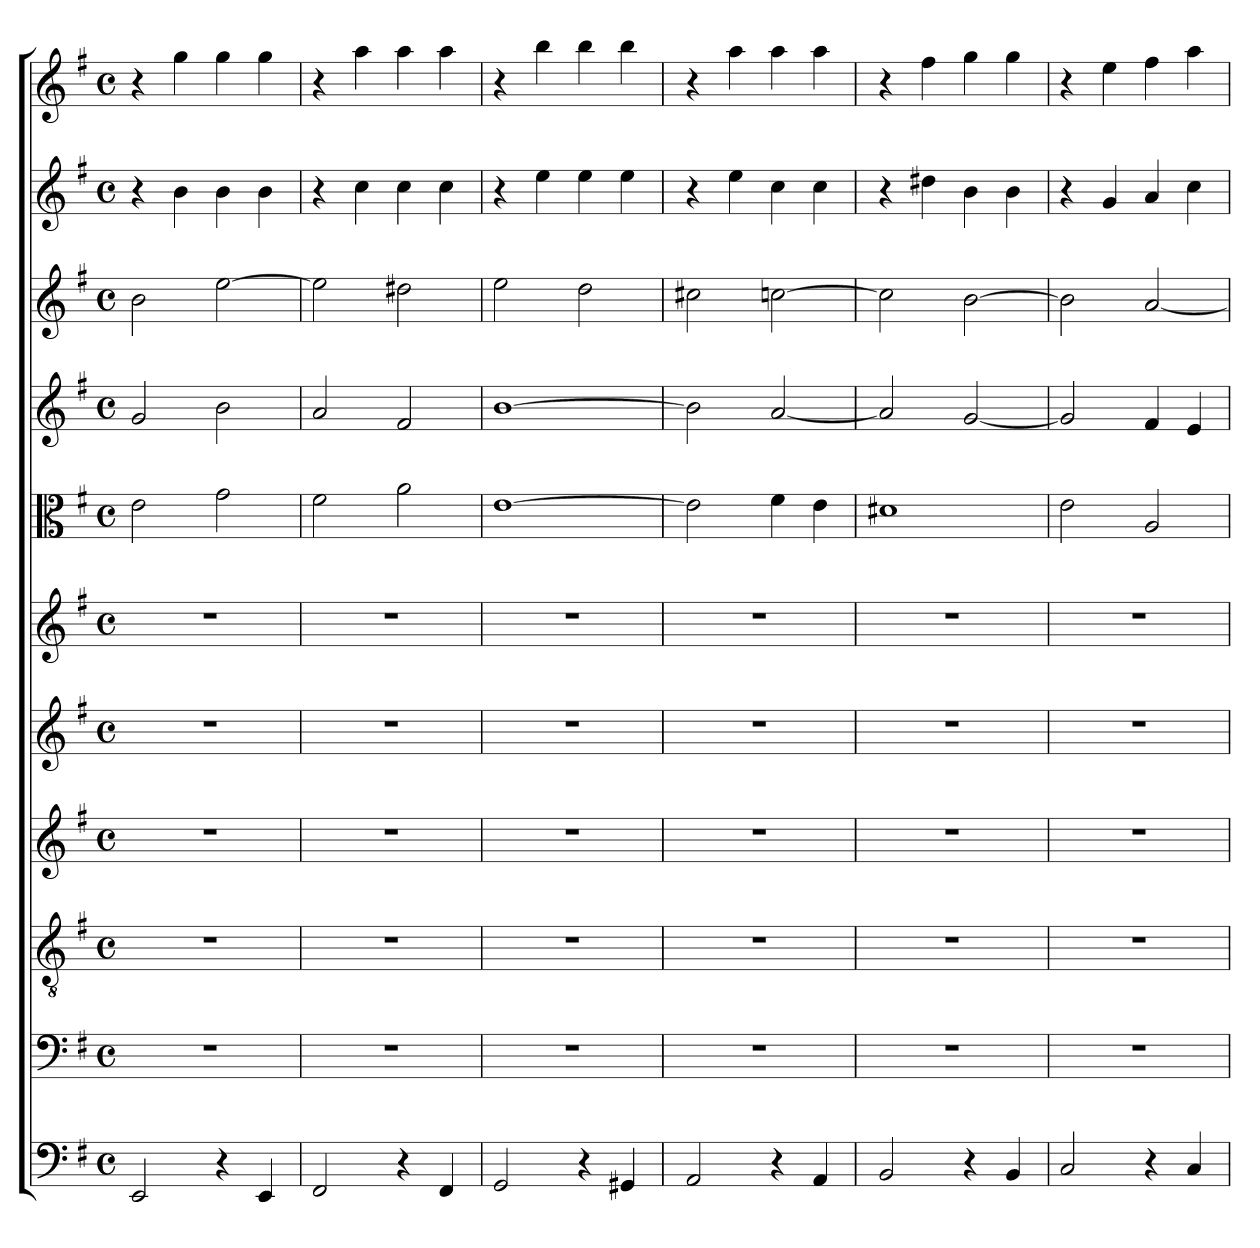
**kern	**kern	**kern	**kern	**kern	**kern	**kern	**kern	**kern	**kern	**kern
*part11	*part10	*part9	*part8	*part7	*part6	*part5	*part4	*part3	*part2	*part1
*staff11	*staff10	*staff9	*staff8	*staff7	*staff6	*staff5	*staff4	*staff3	*staff2	*staff1
*clefF4	*clefF4	*clefGv2	*clefG2	*clefG2	*clefG2	*clefC3	*clefG2	*clefG2	*clefG2	*clefG2
*k[f#]	*k[f#]	*k[f#]	*k[f#]	*k[f#]	*k[f#]	*k[f#]	*k[f#]	*k[f#]	*k[f#]	*k[f#]
*e:	*e:	*e:	*e:	*e:	*e:	*e:	*e:	*e:	*e:	*e:
*M4/4	*M4/4	*M4/4	*M4/4	*M4/4	*M4/4	*M4/4	*M4/4	*M4/4	*M4/4	*M4/4
*met(c)	*met(c)	*met(c)	*met(c)	*met(c)	*met(c)	*met(c)	*met(c)	*met(c)	*met(c)	*met(c)
=1	=1	=1	=1	=1	=1	=1	=1	=1	=1	=1
2EE/	1r	1r	1r	1r	1r	2e\	2g/	2b\	4r	4r
.	.	.	.	.	.	.	.	.	4b\	4gg\
4r	.	.	.	.	.	2g\	2b\	[2ee\	4b\	4gg\
4EE/	.	.	.	.	.	.	.	.	4b\	4gg\
=2	=2	=2	=2	=2	=2	=2	=2	=2	=2	=2
2FF#/	1r	1r	1r	1r	1r	2f#\	2a/	2ee\]	4r	4r
.	.	.	.	.	.	.	.	.	4cc\	4aa\
4r	.	.	.	.	.	2a\	2f#/	2dd#X\	4cc\	4aa\
4FF#/	.	.	.	.	.	.	.	.	4cc\	4aa\
=3	=3	=3	=3	=3	=3	=3	=3	=3	=3	=3
2GG/	1r	1r	1r	1r	1r	[1e	[1b	2ee\	4r	4r
.	.	.	.	.	.	.	.	.	4ee\	4bb\
4r	.	.	.	.	.	.	.	2dd\	4ee\	4bb\
4GG#X/	.	.	.	.	.	.	.	.	4ee\	4bb\
=4	=4	=4	=4	=4	=4	=4	=4	=4	=4	=4
2AA/	1r	1r	1r	1r	1r	2e\]	2b\]	2cc#X\	4r	4r
.	.	.	.	.	.	.	.	.	4ee\	4aa\
4r	.	.	.	.	.	4f#\	[2a/	[2ccn\	4cc\	4aa\
4AA/	.	.	.	.	.	4e\	.	.	4cc\	4aa\
=5	=5	=5	=5	=5	=5	=5	=5	=5	=5	=5
2BB/	1r	1r	1r	1r	1r	1d#X	2a/]	2cc\]	4r	4r
.	.	.	.	.	.	.	.	.	4dd#X\	4ff#\
4r	.	.	.	.	.	.	[2g/	[2b\	4b\	4gg\
4BB/	.	.	.	.	.	.	.	.	4b\	4gg\
=6	=6	=6	=6	=6	=6	=6	=6	=6	=6	=6
2C/	1r	1r	1r	1r	1r	2e\	2g/]	2b\]	4r	4r
.	.	.	.	.	.	.	.	.	4g/	4ee\
4r	.	.	.	.	.	2A/	4f#/	[2a/	4a/	4ff#\
4C/	.	.	.	.	.	.	4e/	.	4cc\	4aa\
=	=	=	=	=	=	=	=	=	=	=
*-	*-	*-	*-	*-	*-	*-	*-	*-	*-	*-
